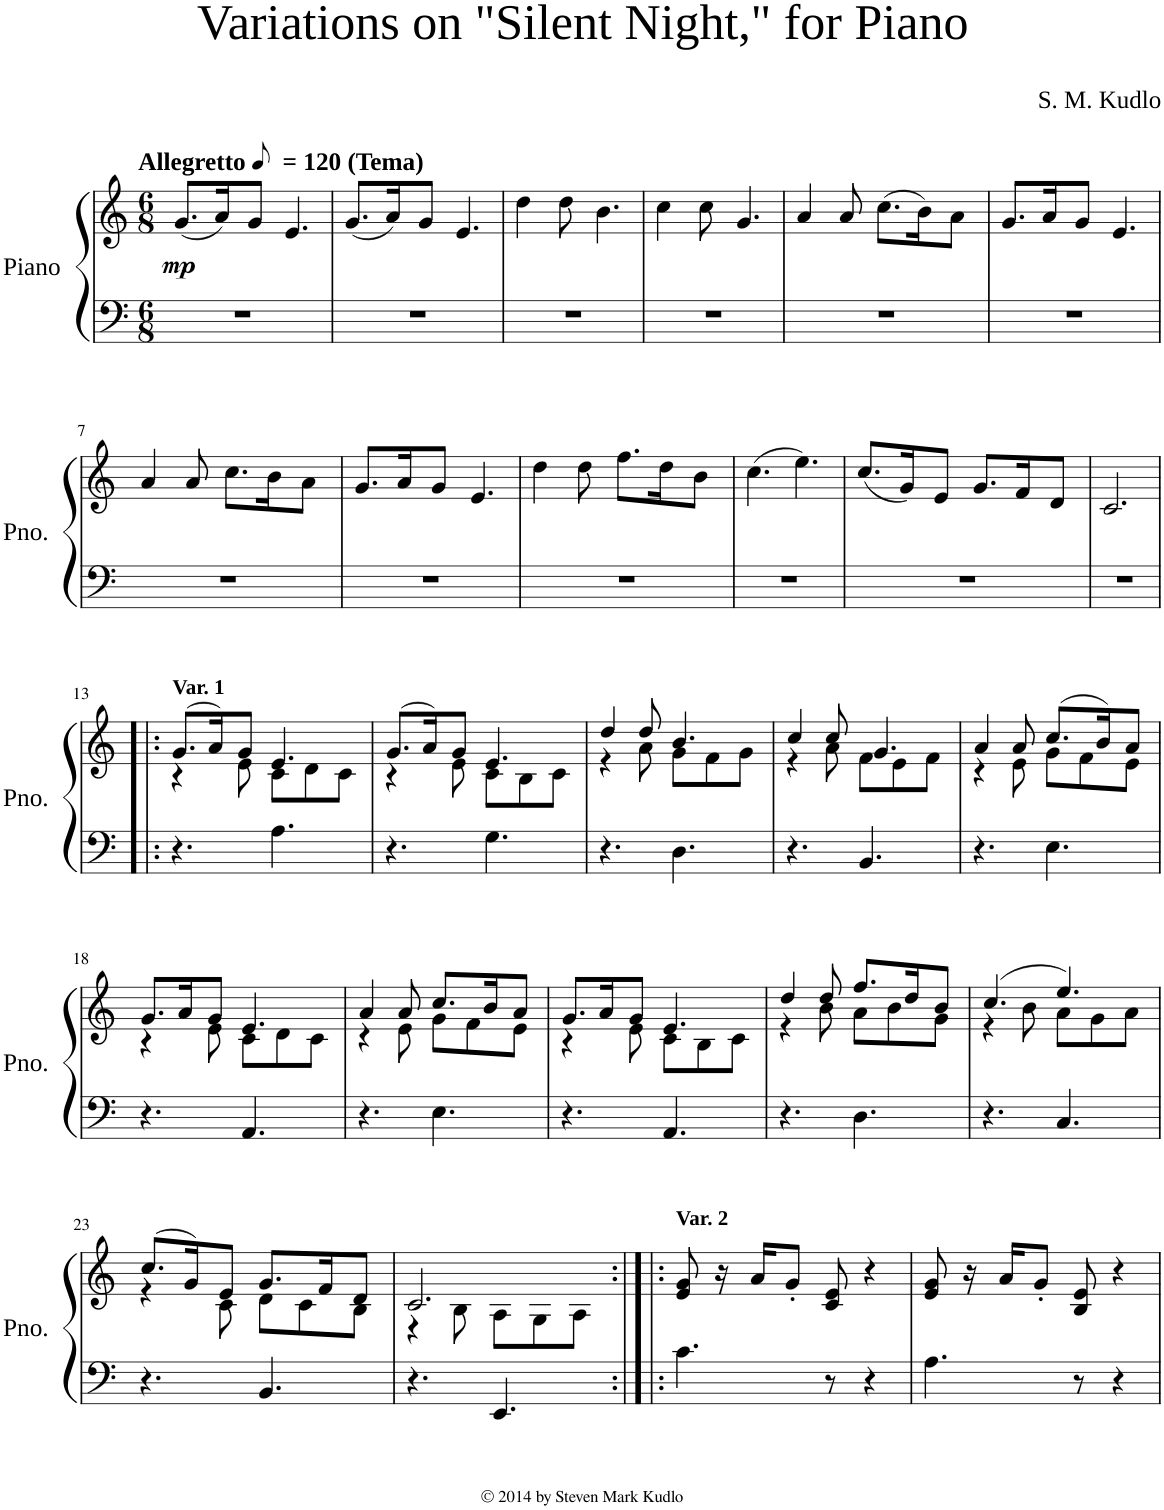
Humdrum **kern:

**kern	**kern	**dynam
*part1	*part1	*part1
*staff2	*staff1	*staff1/2
*I"Piano	*	*
*I'Pno.	*	*
*clefF4	*clefG2	*
*k[]	*k[]	*
*M6/8	*M6/8	*
*MM60	*MM60	*
=1	=1	=1
!	!LO:TX:a:B:t=Allegretto	!
!	!LO:TX:a:B:t=(Tema)	!
!	!	!LO:DY:b
2.r	(8.g/L	mp
.	16a/K)	.
.	8g/J	.
.	4.e/	.
=2	=2	=2
2.r	(8.g/L	.
.	16a/K)	.
.	8g/J	.
.	4.e/	.
=3	=3	=3
2.r	4dd\	.
.	8dd\	.
.	4.b\	.
=4	=4	=4
2.r	4cc\	.
.	8cc\	.
.	4.g/	.
=5	=5	=5
2.r	4a/	.
.	8a/	.
.	(8.cc\L	.
.	16b\K)	.
.	8a\J	.
=6	=6	=6
2.r	8.g/L	.
.	16a/K	.
.	8g/J	.
.	4.e/	.
!!LO:LB:g=z
=7	=7	=7
2.r	4a/	.
.	8a/	.
.	8.cc\L	.
.	16b\K	.
.	8a\J	.
=8	=8	=8
2.r	8.g/L	.
.	16a/K	.
.	8g/J	.
.	4.e/	.
=9	=9	=9
2.r	4dd\	.
.	8dd\	.
.	8.ff\L	.
.	16dd\K	.
.	8b\J	.
=10	=10	=10
2.r	(4.cc\	.
.	4.ee\)	.
=11	=11	=11
2.r	(8.cc/L	.
.	16g/K)	.
.	8e/J	.
.	8.g/L	.
.	16f/K	.
.	8d/J	.
=12	=12	=12
2.r	2.c/	.
!!LO:LB:g=z
=13!|:	=13!|:	=13!|:
*	*^	*
!	!LO:TX:a:B:t=Var. 1	!	!
4.r	(8.g/L	4r	.
.	16a/K)	.	.
.	8g/J	8e\	.
4.A\	4.e/	8c\L	.
.	.	8d\	.
.	.	8c\J	.
=14	=14	=14	=14
4.r	(8.g/L	4r	.
.	16a/K)	.	.
.	8g/J	8e\	.
4.G\	4.e/	8c\L	.
.	.	8B\	.
.	.	8c\J	.
=15	=15	=15	=15
4.r	4dd/	4r	.
.	8dd/	8a\	.
4.D\	4.b/	8g\L	.
.	.	8f\	.
.	.	8g\J	.
=16	=16	=16	=16
4.r	4cc/	4r	.
.	8cc/	8a\	.
4.BB/	4.g/	8f\L	.
.	.	8e\	.
.	.	8f\J	.
=17	=17	=17	=17
4.r	4a/	4r	.
.	8a/	8e\	.
4.E\	(8.cc/L	8g\L	.
.	.	8f\	.
.	16b/K)	.	.
.	8a/J	8e\J	.
!!LO:LB:g=z	!!
=18	=18	=18	=18
4.r	8.g/L	4r	.
.	16a/K	.	.
.	8g/J	8e\	.
4.AA/	4.e/	8c\L	.
.	.	8d\	.
.	.	8c\J	.
=19	=19	=19	=19
4.r	4a/	4r	.
.	8a/	8e\	.
4.E\	8.cc/L	8g\L	.
.	.	8f\	.
.	16b/K	.	.
.	8a/J	8e\J	.
=20	=20	=20	=20
4.r	8.g/L	4r	.
.	16a/K	.	.
.	8g/J	8e\	.
4.AA/	4.e/	8c\L	.
.	.	8B\	.
.	.	8c\J	.
=21	=21	=21	=21
4.r	4dd/	4r	.
.	8dd/	8b\	.
4.D\	8.ff/L	8a\L	.
.	.	8b\	.
.	16dd/K	.	.
.	8b/J	8g\J	.
=22	=22	=22	=22
4.r	(4.cc/	4r	.
.	.	8b\	.
4.C/	4.ee/)	8a\L	.
.	.	8g\	.
.	.	8a\J	.
!!LO:LB:g=z	!!
=23	=23	=23	=23
4.r	(8.cc/L	4r	.
.	16g/K)	.	.
.	8e/J	8c\	.
4.BB/	8.g/L	8d\L	.
.	.	8c\	.
.	16f/K	.	.
.	8d/J	8B\J	.
=24	=24	=24	=24
4.r	2.c/	4r	.
.	.	8B\	.
4.EE/	.	8A\L	.
.	.	8G\	.
.	.	8A\J	.
=25:|!|:	=25:|!|:	=25:|!|:	=25:|!|:
!	!LO:TX:a:B:t=Var. 2	!	!
*	*v	*v	*
4.c\	8e/ 8g/	.
.	16r	.
.	16a/KL	.
.	8g'/J	.
8r	8c/ 8e/	.
4r	4r	.
=26	=26	=26
4.A\	8e/ 8g/	.
.	16r	.
.	16a/KL	.
.	8g'/J	.
8r	8B/ 8e/	.
4r	4r	.
=	=	=
*-	*-	*-
